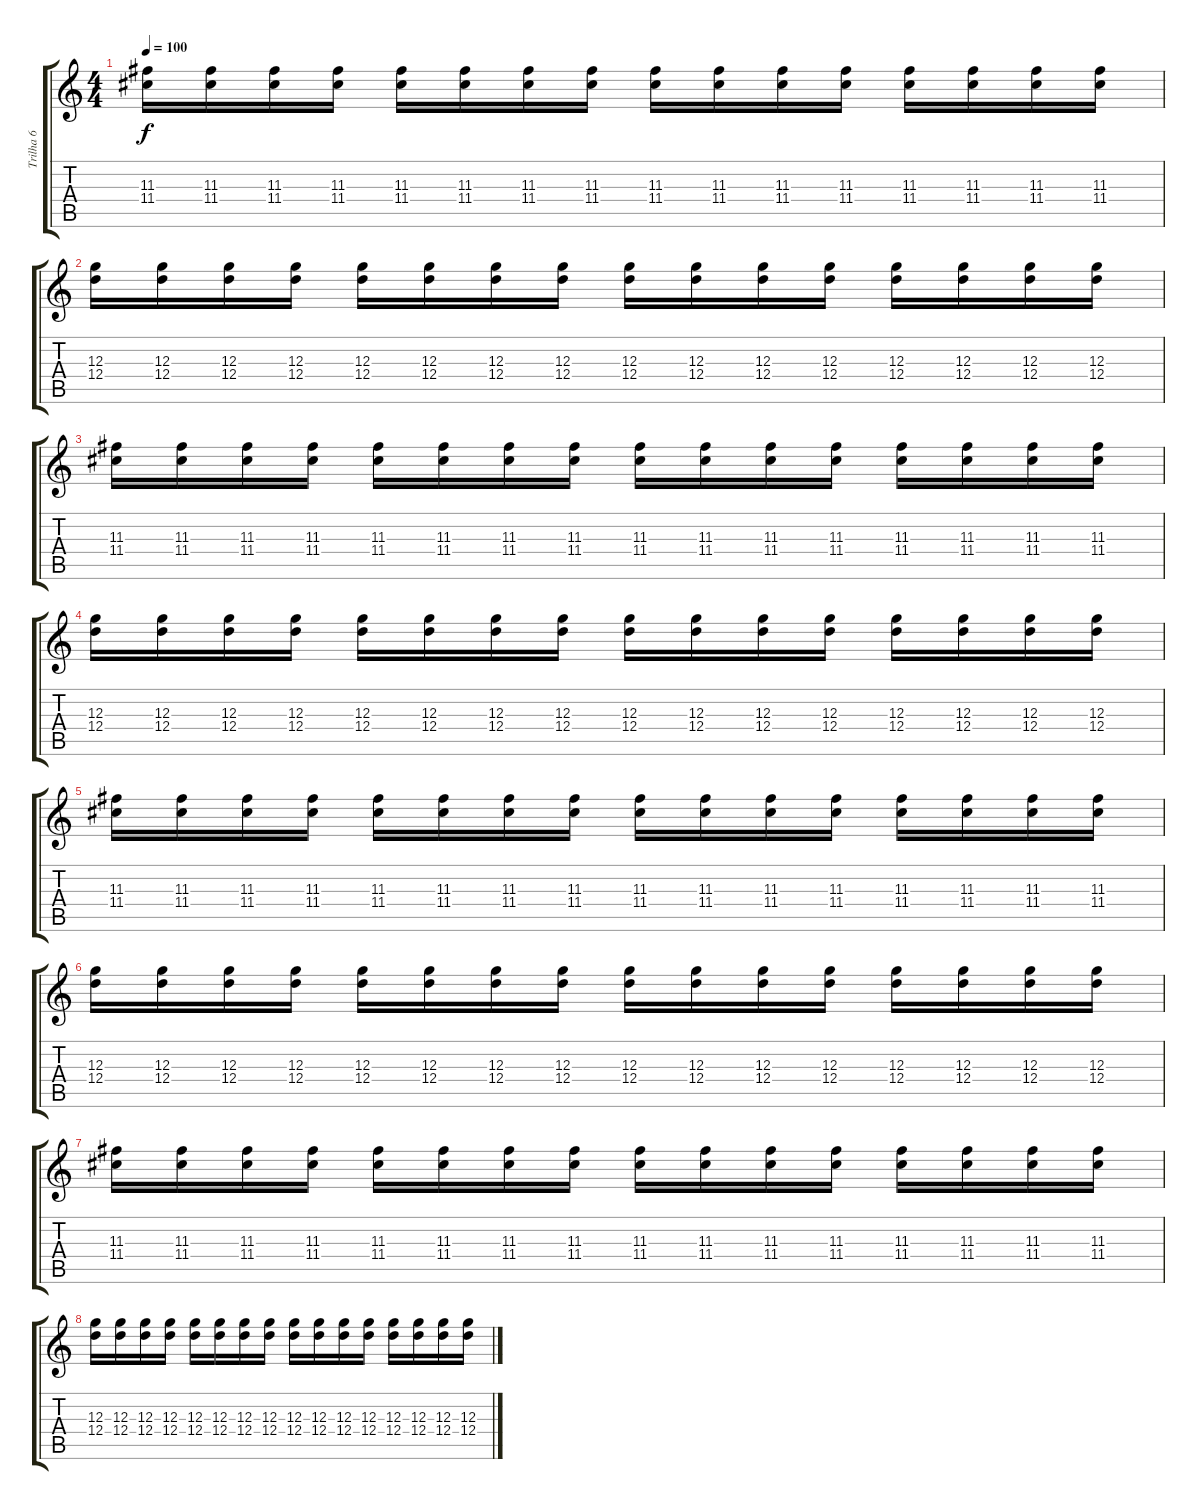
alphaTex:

\track ("Trilha 6" "Trilha 6") {instrument overdrivenguitar}
\staff {score tabs}
\tuning (E4 B3 G3 D3 A2 E2) {hide}
\ts (4 4)
\tempo 100
\clef g2
\ks c
(11.3 11.4).16{dy f} (11.3 11.4).16 (11.3 11.4).16 (11.3 11.4).16 (11.3 11.4).16 (11.3 11.4).16 (11.3 11.4).16 (11.3 11.4).16 (11.3 11.4).16 (11.3 11.4).16 (11.3 11.4).16 (11.3 11.4).16 (11.3 11.4).16 (11.3 11.4).16 (11.3 11.4).16 (11.3 11.4).16 |
(12.3 12.4).16 (12.3 12.4).16 (12.3 12.4).16 (12.3 12.4).16 (12.3 12.4).16 (12.3 12.4).16 (12.3 12.4).16 (12.3 12.4).16 (12.3 12.4).16 (12.3 12.4).16 (12.3 12.4).16 (12.3 12.4).16 (12.3 12.4).16 (12.3 12.4).16 (12.3 12.4).16 (12.3 12.4).16 |
(11.3 11.4).16 (11.3 11.4).16 (11.3 11.4).16 (11.3 11.4).16 (11.3 11.4).16 (11.3 11.4).16 (11.3 11.4).16 (11.3 11.4).16 (11.3 11.4).16 (11.3 11.4).16 (11.3 11.4).16 (11.3 11.4).16 (11.3 11.4).16 (11.3 11.4).16 (11.3 11.4).16 (11.3 11.4).16 |
(12.3 12.4).16 (12.3 12.4).16 (12.3 12.4).16 (12.3 12.4).16 (12.3 12.4).16 (12.3 12.4).16 (12.3 12.4).16 (12.3 12.4).16 (12.3 12.4).16 (12.3 12.4).16 (12.3 12.4).16 (12.3 12.4).16 (12.3 12.4).16 (12.3 12.4).16 (12.3 12.4).16 (12.3 12.4).16 |
(11.3 11.4).16 (11.3 11.4).16 (11.3 11.4).16 (11.3 11.4).16 (11.3 11.4).16 (11.3 11.4).16 (11.3 11.4).16 (11.3 11.4).16 (11.3 11.4).16 (11.3 11.4).16 (11.3 11.4).16 (11.3 11.4).16 (11.3 11.4).16 (11.3 11.4).16 (11.3 11.4).16 (11.3 11.4).16 |
(12.3 12.4).16 (12.3 12.4).16 (12.3 12.4).16 (12.3 12.4).16 (12.3 12.4).16 (12.3 12.4).16 (12.3 12.4).16 (12.3 12.4).16 (12.3 12.4).16 (12.3 12.4).16 (12.3 12.4).16 (12.3 12.4).16 (12.3 12.4).16 (12.3 12.4).16 (12.3 12.4).16 (12.3 12.4).16 |
(11.3 11.4).16 (11.3 11.4).16 (11.3 11.4).16 (11.3 11.4).16 (11.3 11.4).16 (11.3 11.4).16 (11.3 11.4).16 (11.3 11.4).16 (11.3 11.4).16 (11.3 11.4).16 (11.3 11.4).16 (11.3 11.4).16 (11.3 11.4).16 (11.3 11.4).16 (11.3 11.4).16 (11.3 11.4).16 |
(12.3 12.4).16 (12.3 12.4).16 (12.3 12.4).16 (12.3 12.4).16 (12.3 12.4).16 (12.3 12.4).16 (12.3 12.4).16 (12.3 12.4).16 (12.3 12.4).16 (12.3 12.4).16 (12.3 12.4).16 (12.3 12.4).16 (12.3 12.4).16 (12.3 12.4).16 (12.3 12.4).16 (12.3 12.4).16
